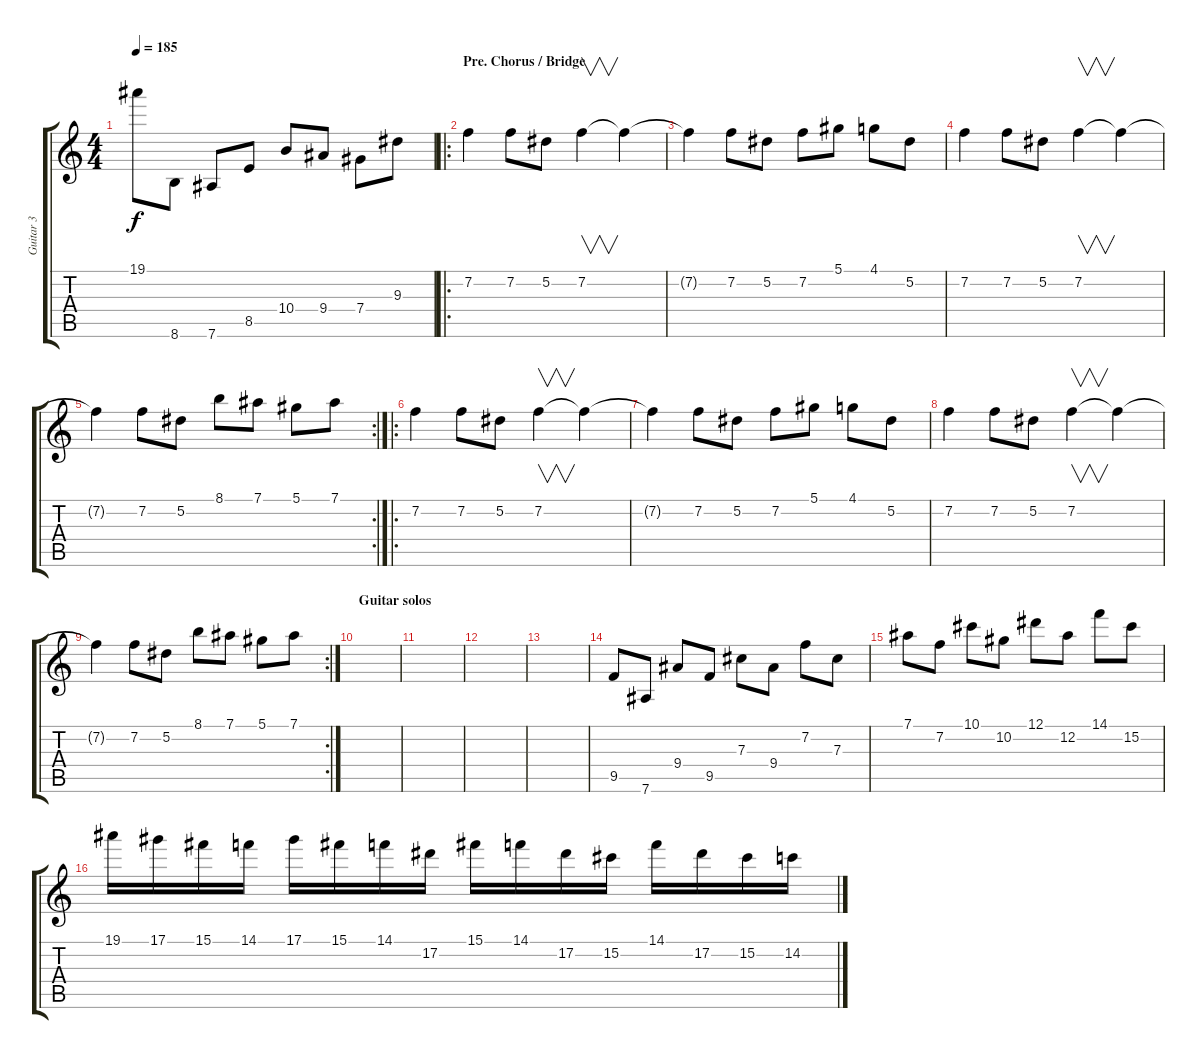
\track ("Guitar 3" "Guitar 3") {instrument distortionguitar}
\staff {score tabs}
\tuning (Eb4 Bb3 Gb3 Db3 Ab2 Eb2) {hide}
\ts (4 4)
\tempo 185
\clef g2
\ks c
19.1{t}.8{dy f} 8.6.8 7.6.8 8.5.8 10.4.8 9.4.8 7.4.8 9.3.8 |
\ro
\section ("" "Pre. Chorus / Bridge")
7.2.4 7.2.8 5.2.8 7.2.4{v} 7.2{t}.4 |
7.2{t}.4 7.2.8 5.2.8 7.2.8 5.1.8 4.1.8 5.2.8 |
7.2.4 7.2.8 5.2.8 7.2.4{v} 7.2{t}.4 |
\rc 2
7.2{t}.4 7.2.8 5.2.8 8.1.8 7.1.8 5.1.8 7.1.8 |
\ro
7.2.4 7.2.8 5.2.8 7.2.4{v} 7.2{t}.4 |
7.2{t}.4 7.2.8 5.2.8 7.2.8 5.1.8 4.1.8 5.2.8 |
7.2.4 7.2.8 5.2.8 7.2.4{v} 7.2{t}.4 |
\rc 2
7.2{t}.4 7.2.8 5.2.8 8.1.8 7.1.8 5.1.8 7.1.8 |
\section ("" "Guitar solos")
|
|
|
|
9.5.8{volume 14} 7.6.8 9.4.8 9.5.8 7.3.8 9.4.8 7.2.8 7.3.8 |
7.1.8 7.2.8 10.1.8 10.2.8 12.1.8 12.2.8 14.1.8 15.2.8 |
19.1.16 17.1.16 15.1.16 14.1.16 17.1.16 15.1.16 14.1.16 17.2.16 15.1.16 14.1.16 17.2.16 15.2.16 14.1.16 17.2.16 15.2.16 14.2.16
